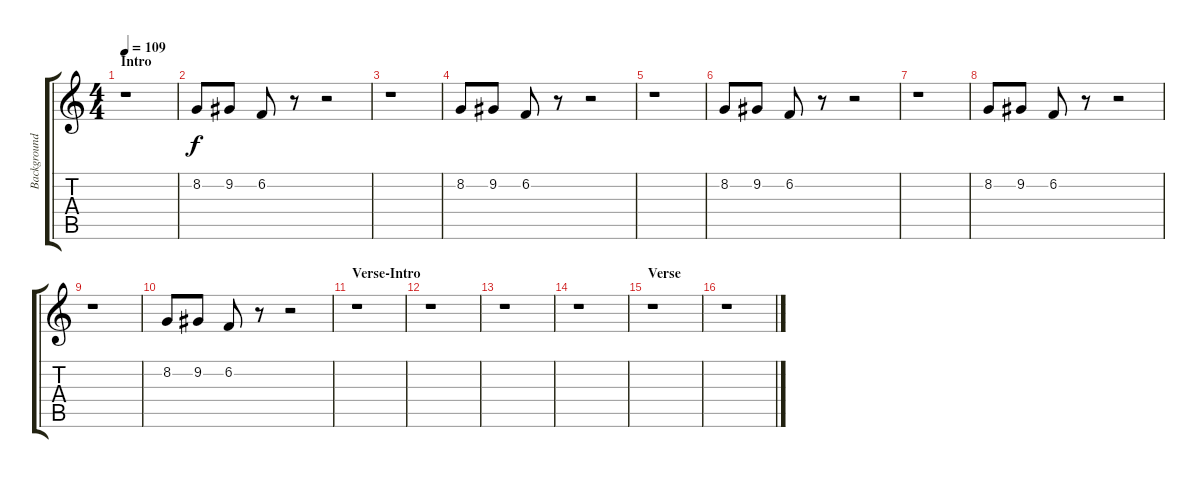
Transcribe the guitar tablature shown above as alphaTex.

\track ("Background 1" "Background") {instrument fx1rain}
\staff {score tabs}
\tuning (E4 B3 G3 D3 A2 E2) {hide}
\ts (4 4)
\section ("" "Intro")
\tempo 109
\clef g2
\ks c
r.1{dy f instrument fx1rain} |
8.2.8{balance 0} 9.2.8{balance 8} 6.2.8{balance 16} r.8 r.2 |
r.1 |
8.2.8{balance 0} 9.2.8{balance 8} 6.2.8{balance 16} r.8 r.2 |
r.1 |
8.2.8{balance 0} 9.2.8{balance 8} 6.2.8{balance 16} r.8 r.2 |
r.1 |
8.2.8{balance 0} 9.2.8{balance 8} 6.2.8{balance 16} r.8 r.2 |
r.1 |
8.2.8{volume 5 balance 0} 9.2.8{balance 8} 6.2.8{balance 16} r.8 r.2 |
\section ("" "Verse-Intro")
r.1 |
r.1 |
r.1 |
r.1 |
\section ("" "Verse")
r.1 |
r.1
